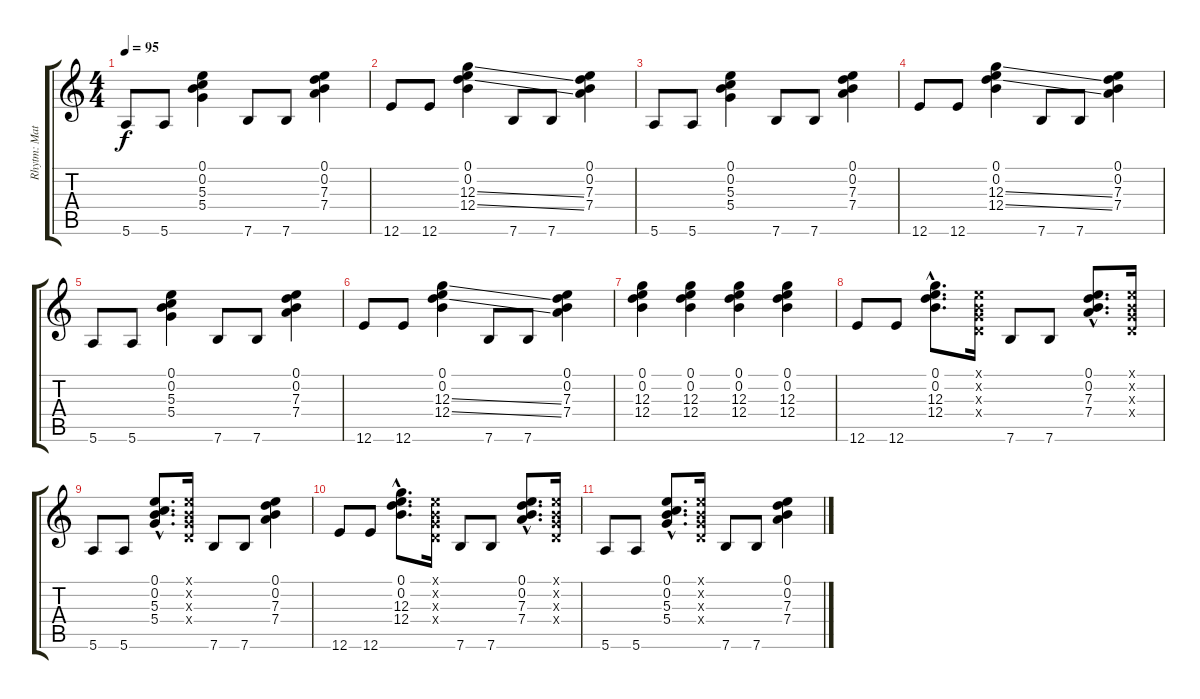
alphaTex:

\track ("Rhytm: Mattias Eklundh" "Rhytm: Mat") {instrument distortionguitar}
\staff {score tabs}
\tuning (E4 B3 G3 D3 A2 E2) {hide}
\ts (4 4)
\tempo 95
\clef g2
\ks c
5.6.8{dy f} 5.6.8 (0.1 0.2 5.3 5.4).4 7.6.8 7.6.8 (0.1 0.2 7.3 7.4).4 |
12.6.8 12.6.8 (0.1 0.2 12.3{ss} 12.4{ss}).4 7.6.8 7.6.8 (0.1 0.2 7.3 7.4).4 |
5.6.8 5.6.8 (0.1 0.2 5.3 5.4).4 7.6.8 7.6.8 (0.1 0.2 7.3 7.4).4 |
12.6.8 12.6.8 (0.1 0.2 12.3{ss} 12.4{ss}).4 7.6.8 7.6.8 (0.1 0.2 7.3 7.4).4 |
5.6.8 5.6.8 (0.1 0.2 5.3 5.4).4 7.6.8 7.6.8 (0.1 0.2 7.3 7.4).4 |
12.6.8 12.6.8 (0.1 0.2 12.3{ss} 12.4{ss}).4 7.6.8 7.6.8 (0.1 0.2 7.3 7.4).4 |
(0.1 0.2 12.3 12.4).4 (0.1 0.2 12.3 12.4).4 (0.1 0.2 12.3 12.4).4 (0.1 0.2 12.3 12.4).4 |
12.6.8{volume 6} 12.6.8 (0.1{hac} 0.2{hac} 12.3{hac} 12.4{hac}).8{d} (0.1{x} 0.2{x} 0.3{x} 0.4{x}).16 7.6.8 7.6.8 (0.1{hac} 0.2{hac} 7.3{hac} 7.4{hac}).8{d} (0.1{x} 0.2{x} 0.3{x} 0.4{x}).16 |
5.6.8 5.6.8 (0.1{hac} 0.2{hac} 5.3{hac} 5.4{hac}).8{d} (0.1{x} 0.2{x} 0.3{x} 0.4{x}).16 7.6.8 7.6.8 (0.1 0.2 7.3 7.4).4 |
12.6.8{volume 0} 12.6.8 (0.1{hac} 0.2{hac} 12.3{hac} 12.4{hac}).8{d} (0.1{x} 0.2{x} 0.3{x} 0.4{x}).16 7.6.8 7.6.8 (0.1{hac} 0.2{hac} 7.3{hac} 7.4{hac}).8{d} (0.1{x} 0.2{x} 0.3{x} 0.4{x}).16 |
5.6.8 5.6.8 (0.1{hac} 0.2{hac} 5.3{hac} 5.4{hac}).8{d} (0.1{x} 0.2{x} 0.3{x} 0.4{x}).16 7.6.8 7.6.8 (0.1 0.2 7.3 7.4).4
